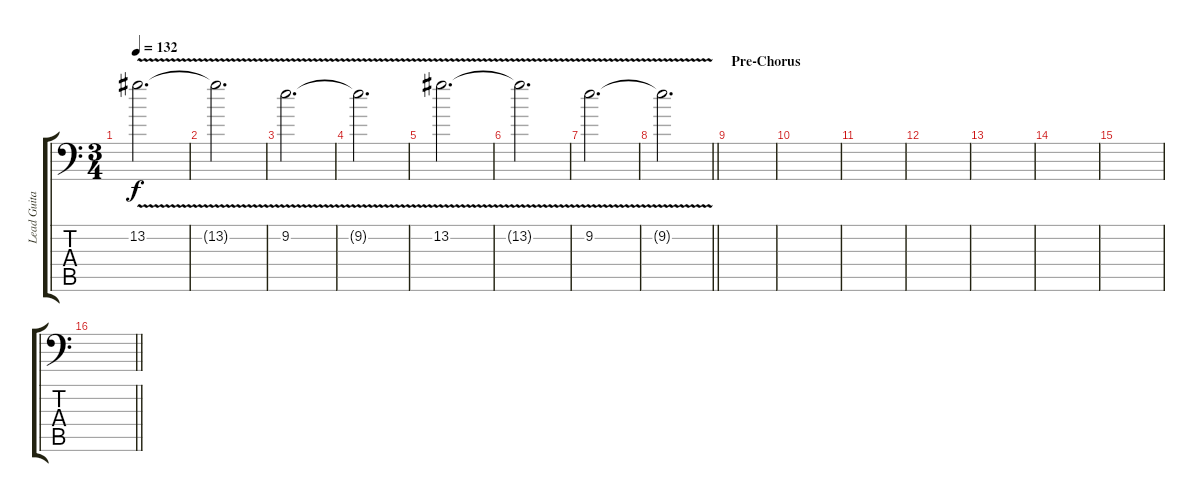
\track ("Lead Guitar 2" "Lead Guita") {instrument distortionguitar}
\staff {score tabs}
\tuning (C4 G3 Eb3 Bb2 F2 Bb1) {hide}
\ts (3 4)
\tempo 132
\clef f4
\ks c
13.2{v}.2{d dy f} |
13.2{t}.2{d} |
9.2{v}.2{d} |
9.2{t}.2{d} |
13.2{v}.2{d} |
13.2{t}.2{d} |
9.2{v}.2{d} |
\barLineRight lightlight
9.2{t}.2{d} |
\section ("" "Pre-Chorus")
|
|
|
|
|
|
|
\barLineRight lightlight
